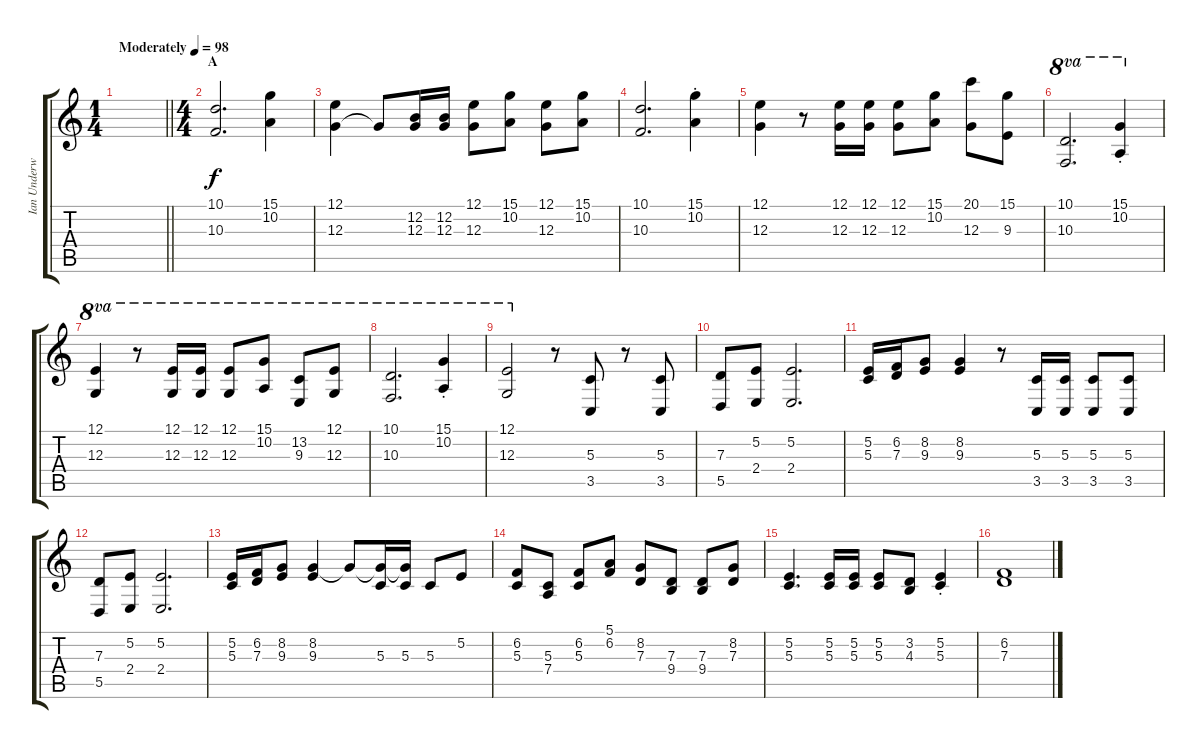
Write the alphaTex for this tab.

\track ("Ian Underwood" "Ian Underw") {instrument baritonesax}
\staff {score tabs}
\tuning (E4 B3 G3 D3 A2 E2) {hide}
\ts (1 4)
\tempo (98 "Moderately")
\clef g2
\barLineRight lightlight
\ks c
|
\ts (4 4)
\section ("" "A")
(10.1 10.3).2{d} (15.1 10.2).4 |
(12.1 12.3).4 12.3{t}.8 (12.2 12.3).16 (12.2 12.3).16 (12.1 12.3).8 (15.1 10.2).8 (12.1 12.3).8 (15.1 10.2).8 |
(10.1 10.3).2{d} (15.1{st} 10.2{st}).4 |
(12.1 12.3).4 r.8 (12.1 12.3).16 (12.1 12.3).16 (12.1 12.3).8 (15.1 10.2).8 (20.1 12.3).8 (15.1 9.3).8 |
(10.1 10.3).2{d ot 8va} (15.1{st} 10.2{st}).4{ot 8va} |
(12.1 12.3).4{ot 8va} r.8{ot 8va} (12.1 12.3).16{ot 8va} (12.1 12.3).16{ot 8va} (12.1 12.3).8{ot 8va} (15.1 10.2).8{ot 8va} (13.2 9.3).8{ot 8va} (12.1 12.3).8{ot 8va} |
(10.1 10.3).2{d ot 8va} (15.1{st} 10.2{st}).4{ot 8va} |
(12.1 12.3).2{ot 8va} r.8 (5.3 3.5).8 r.8 (5.3 3.5).8 |
(7.3 5.5).8 (5.2 2.4).8 (5.2 2.4).2{d} |
(5.2 5.3).16 (6.2 7.3).16 (8.2 9.3).8 (8.2 9.3).4 r.8 (5.3 3.5).16 (5.3 3.5).16 (5.3 3.5).8 (5.3 3.5).8 |
(7.3 5.5).8 (5.2 2.4).8 (5.2 2.4).2{d} |
(5.2 5.3).16 (6.2 7.3).16 (8.2 9.3).8 (8.2 9.3).4 8.2{t}.8 (8.2{t} 5.3).16 (8.2{t} 5.3).16 5.3.8 5.2.8 |
(6.2 5.3).8 (5.3 7.4).8 (6.2 5.3).8 (5.1 6.2).8 (8.2 7.3).8 (7.3 9.4).8 (7.3 9.4).8 (8.2 7.3).8 |
(5.2 5.3).4{d} (5.2 5.3).16 (5.2 5.3).16 (5.2 5.3).8 (3.2 4.3).8 (5.2{st} 5.3{st}).4 |
(6.2 7.3).1
